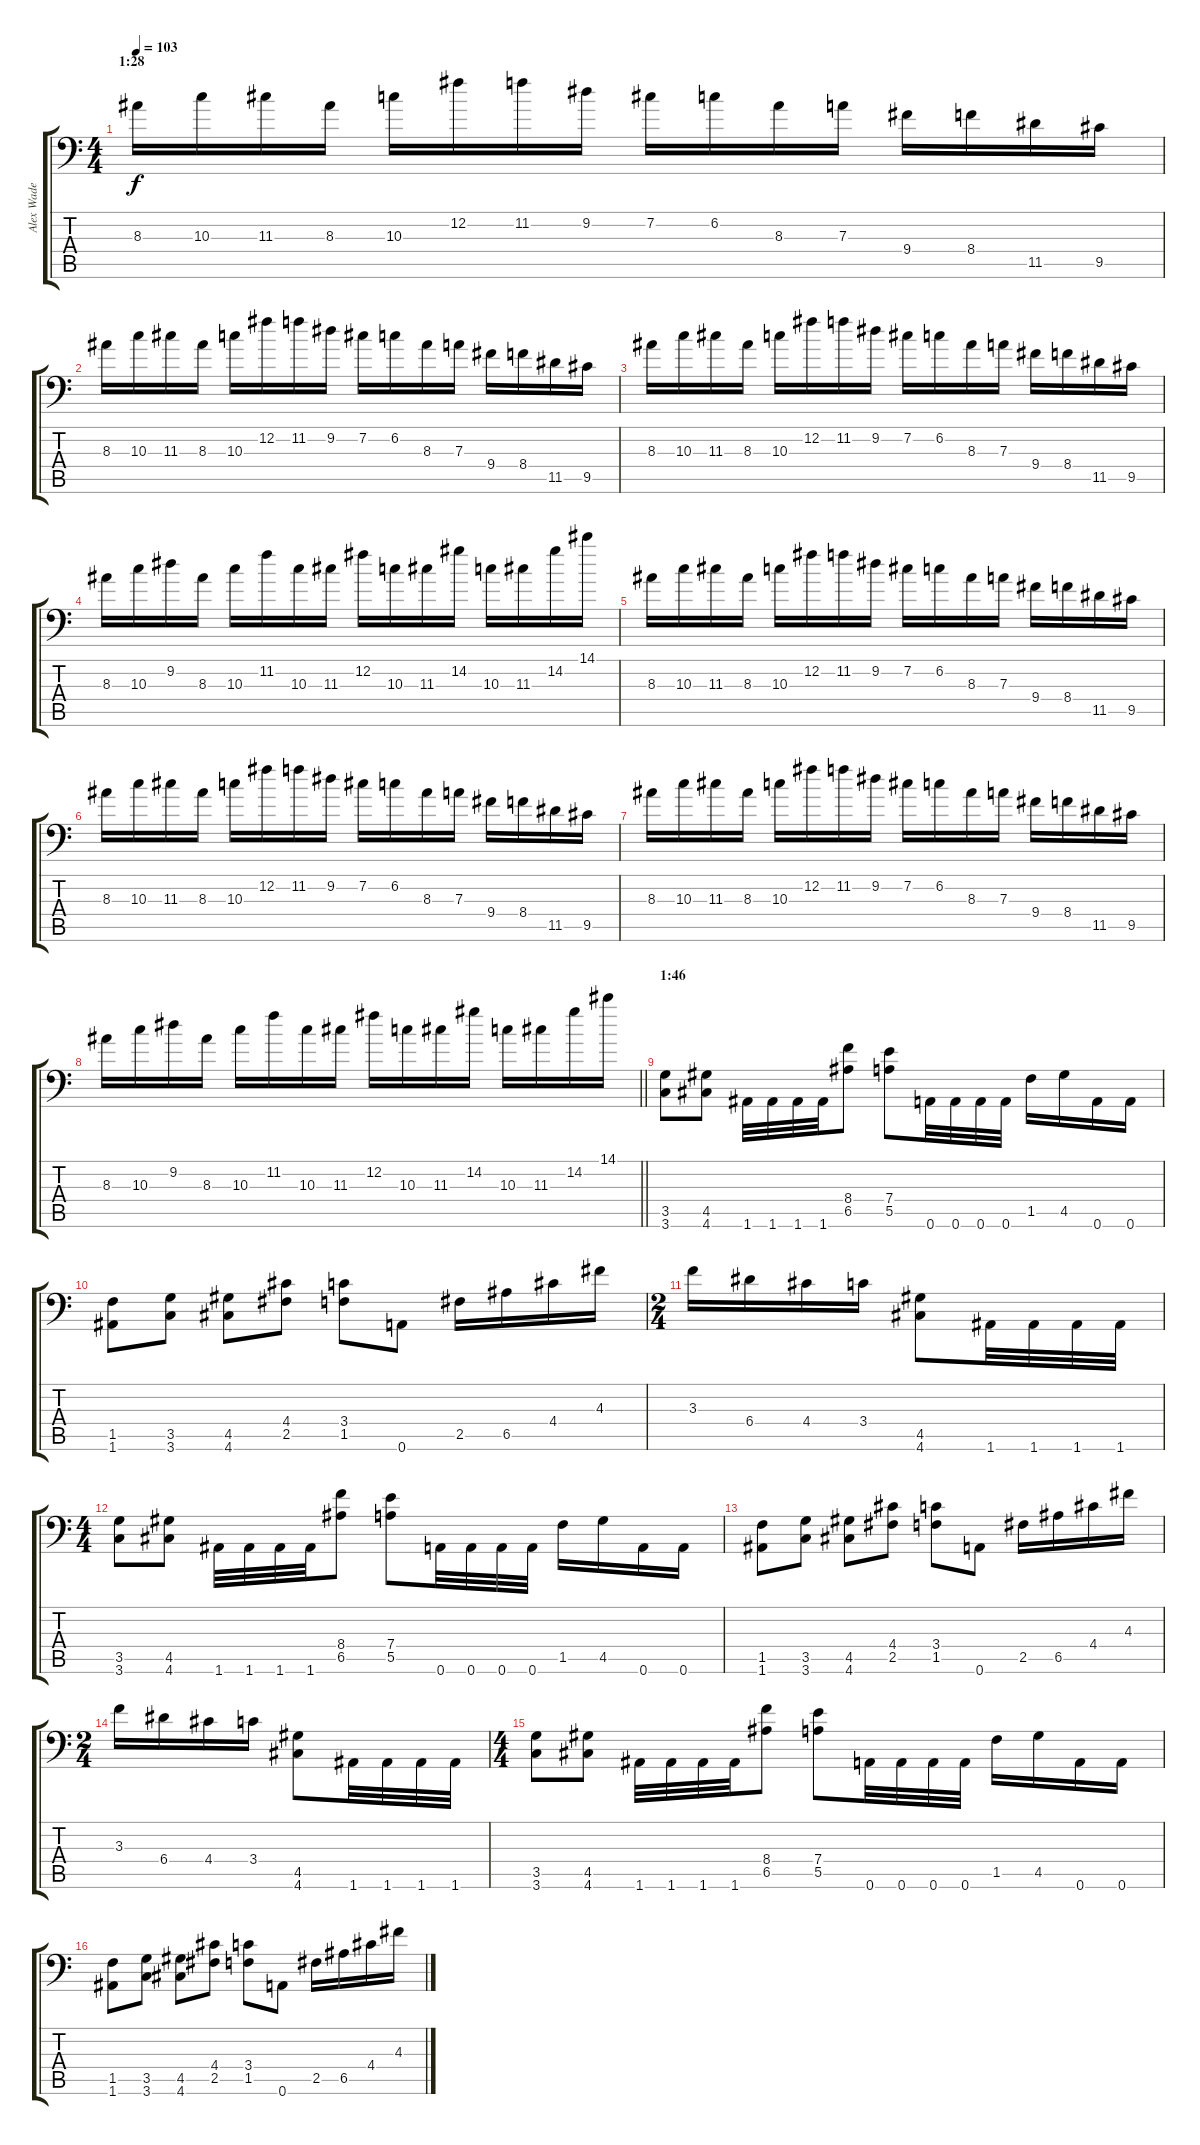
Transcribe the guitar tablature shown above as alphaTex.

\track ("Alex Wade" "Alex Wade") {instrument distortionguitar}
\staff {score tabs}
\tuning (B3 Gb3 D3 A2 E2 A1) {hide}
\ts (4 4)
\section ("" "1:28")
\tempo 103
\clef f4
\ks c
8.3.16{dy f} 10.3.16 11.3.16 8.3.16 10.3.16 12.2.16 11.2.16 9.2.16 7.2.16 6.2.16 8.3.16 7.3.16 9.4.16 8.4.16 11.5.16 9.5.16 |
8.3.16 10.3.16 11.3.16 8.3.16 10.3.16 12.2.16 11.2.16 9.2.16 7.2.16 6.2.16 8.3.16 7.3.16 9.4.16 8.4.16 11.5.16 9.5.16 |
8.3.16 10.3.16 11.3.16 8.3.16 10.3.16 12.2.16 11.2.16 9.2.16 7.2.16 6.2.16 8.3.16 7.3.16 9.4.16 8.4.16 11.5.16 9.5.16 |
8.3.16 10.3.16 9.2.16 8.3.16 10.3.16 11.2.16 10.3.16 11.3.16 12.2.16 10.3.16 11.3.16 14.2.16 10.3.16 11.3.16 14.2.16 14.1.16 |
8.3.16 10.3.16 11.3.16 8.3.16 10.3.16 12.2.16 11.2.16 9.2.16 7.2.16 6.2.16 8.3.16 7.3.16 9.4.16 8.4.16 11.5.16 9.5.16 |
8.3.16 10.3.16 11.3.16 8.3.16 10.3.16 12.2.16 11.2.16 9.2.16 7.2.16 6.2.16 8.3.16 7.3.16 9.4.16 8.4.16 11.5.16 9.5.16 |
8.3.16 10.3.16 11.3.16 8.3.16 10.3.16 12.2.16 11.2.16 9.2.16 7.2.16 6.2.16 8.3.16 7.3.16 9.4.16 8.4.16 11.5.16 9.5.16 |
\barLineRight lightlight
8.3.16 10.3.16 9.2.16 8.3.16 10.3.16 11.2.16 10.3.16 11.3.16 12.2.16 10.3.16 11.3.16 14.2.16 10.3.16 11.3.16 14.2.16 14.1.16 |
\section ("" "1:46")
(3.5 3.6).8 (4.5 4.6).8 1.6.32 1.6.32 1.6.32 1.6.32 (8.4 6.5).8 (7.4 5.5).8 0.6.32 0.6.32 0.6.32 0.6.32 1.5.16 4.5.16 0.6.16 0.6.16 |
(1.5 1.6).8 (3.5 3.6).8 (4.5 4.6).8 (4.4 2.5).8 (3.4 1.5).8 0.6.8 2.5.16 6.5.16 4.4.16 4.3.16 |
\ts (2 4)
3.3.16 6.4.16 4.4.16 3.4.16 (4.5 4.6).8 1.6.32 1.6.32 1.6.32 1.6.32 |
\ts (4 4)
(3.5 3.6).8 (4.5 4.6).8 1.6.32 1.6.32 1.6.32 1.6.32 (8.4 6.5).8 (7.4 5.5).8 0.6.32 0.6.32 0.6.32 0.6.32 1.5.16 4.5.16 0.6.16 0.6.16 |
(1.5 1.6).8 (3.5 3.6).8 (4.5 4.6).8 (4.4 2.5).8 (3.4 1.5).8 0.6.8 2.5.16 6.5.16 4.4.16 4.3.16 |
\ts (2 4)
3.3.16 6.4.16 4.4.16 3.4.16 (4.5 4.6).8 1.6.32 1.6.32 1.6.32 1.6.32 |
\ts (4 4)
(3.5 3.6).8 (4.5 4.6).8 1.6.32 1.6.32 1.6.32 1.6.32 (8.4 6.5).8 (7.4 5.5).8 0.6.32 0.6.32 0.6.32 0.6.32 1.5.16 4.5.16 0.6.16 0.6.16 |
(1.5 1.6).8 (3.5 3.6).8 (4.5 4.6).8 (4.4 2.5).8 (3.4 1.5).8 0.6.8 2.5.16 6.5.16 4.4.16 4.3.16
